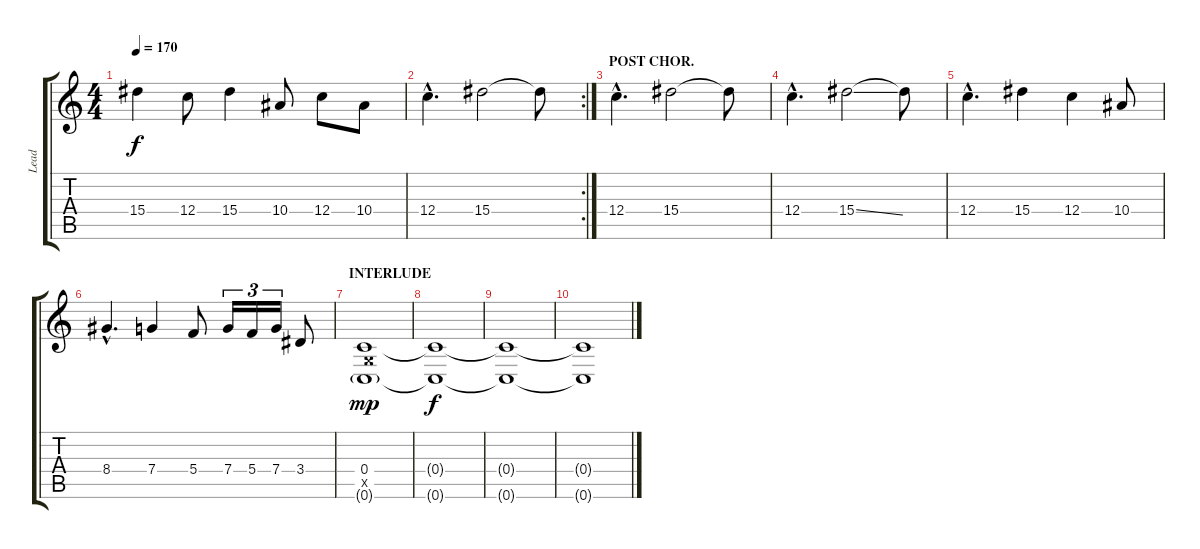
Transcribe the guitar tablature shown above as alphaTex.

\track ("Lead" "Lead") {instrument overdrivenguitar}
\staff {score tabs}
\tuning (D4 A3 F3 C3 G2 C2) {hide}
\ts (4 4)
\tempo 170
\clef g2
\ks c
15.4.4{dy f} 12.4.8 15.4.4 10.4.8 12.4.8 10.4.8 |
\rc 2
12.4{hac}.4{d} 15.4.2 15.4{t}.8 |
\section ("" "POST CHOR.")
12.4{hac}.4{d} 15.4.2 15.4{t}.8 |
12.4{hac}.4{d} 15.4{ss}.2 15.4{t}.8 |
12.4{hac}.4{d} 15.4.4 12.4.4 10.4.8 |
8.4{hac}.4{d} 7.4.4 5.4.8 7.4.16{tu (3 2)} 5.4.16{tu (3 2)} 7.4.16{tu (3 2)} 3.4.8 |
\section ("" "INTERLUDE")
(0.4 0.5{x} 0.6{g}).1{dy mp} |
(0.4{t} 0.6{t}).1{dy f} |
(0.4{t} 0.6{t}).1 |
(0.4{t} 0.6{t}).1{volume 0 instrument overdrivenguitar}
